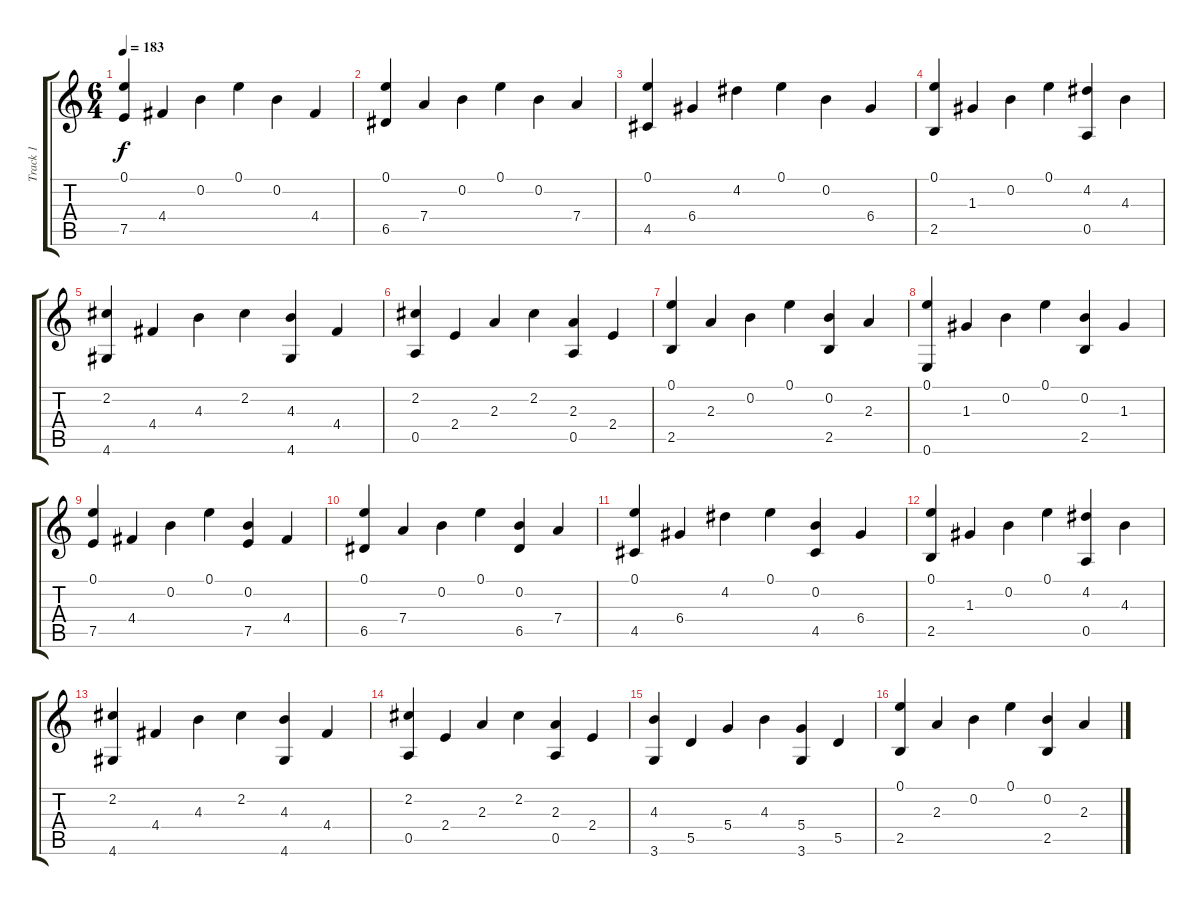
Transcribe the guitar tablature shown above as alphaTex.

\track ("Track 1" "Track 1") {instrument acousticguitarnylon}
\staff {score tabs}
\tuning (E4 B3 G3 D3 A2 E2) {hide}
\ts (6 4)
\tempo 183
\clef g2
\ks c
(0.1 7.5).4{dy f instrument acousticguitarnylon} 4.4.4 0.2.4 0.1.4 0.2.4 4.4.4 |
(0.1 6.5).4 7.4.4 0.2.4 0.1.4 0.2.4 7.4.4 |
(0.1 4.5).4 6.4.4 4.2.4 0.1.4 0.2.4 6.4.4 |
(0.1 2.5).4 1.3.4 0.2.4 0.1.4 (4.2 0.5).4 4.3.4 |
(2.2 4.6).4 4.4.4 4.3.4 2.2.4 (4.3 4.6).4 4.4.4 |
(2.2 0.5).4 2.4.4 2.3.4 2.2.4 (2.3 0.5).4 2.4.4 |
(0.1 2.5).4 2.3.4 0.2.4 0.1.4 (0.2 2.5).4 2.3.4 |
(0.1 0.6).4 1.3.4 0.2.4 0.1.4 (0.2 2.5).4 1.3.4 |
(0.1 7.5).4 4.4.4 0.2.4 0.1.4 (0.2 7.5).4 4.4.4 |
(0.1 6.5).4 7.4.4 0.2.4 0.1.4 (0.2 6.5).4 7.4.4 |
(0.1 4.5).4 6.4.4 4.2.4 0.1.4 (0.2 4.5).4 6.4.4 |
(0.1 2.5).4 1.3.4 0.2.4 0.1.4 (4.2 0.5).4 4.3.4 |
(2.2 4.6).4 4.4.4 4.3.4 2.2.4 (4.3 4.6).4 4.4.4 |
(2.2 0.5).4 2.4.4 2.3.4 2.2.4 (2.3 0.5).4 2.4.4 |
(4.3 3.6).4 5.5.4 5.4.4 4.3.4 (5.4 3.6).4 5.5.4 |
(0.1 2.5).4 2.3.4 0.2.4 0.1.4 (0.2 2.5).4 2.3.4
